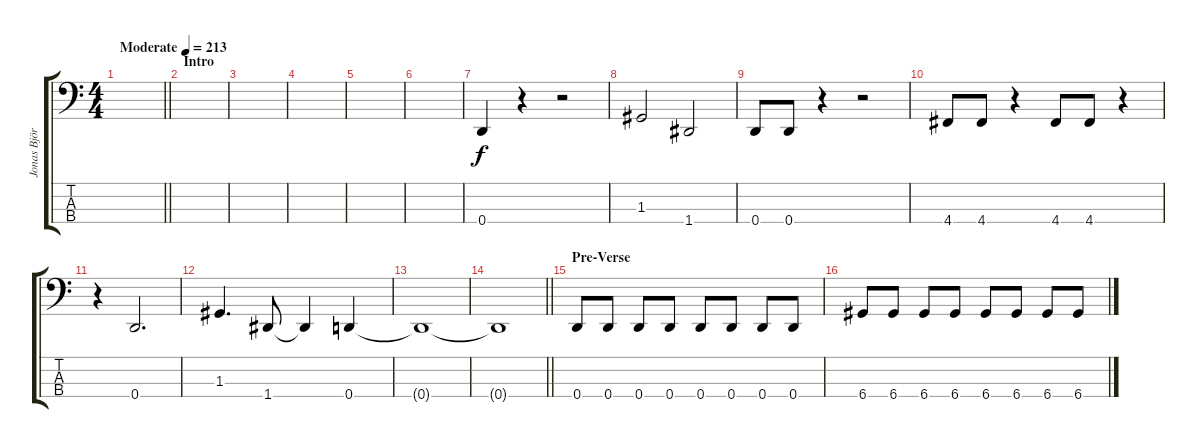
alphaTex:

\track ("Jonas Björler" "Jonas Björ") {instrument electricbassfinger}
\staff {score tabs}
\tuning (F2 C2 G1 D1) {hide}
\ts (4 4)
\tempo (213 "Moderate")
\clef f4
\barLineRight lightlight
\ks c
|
\section ("" "Intro")
|
|
|
|
|
0.4.4 r.4 r.2 |
1.3.2 1.4.2 |
0.4.8 0.4.8 r.4 r.2 |
4.4.8 4.4.8 r.4 4.4.8 4.4.8 r.4 |
r.4 0.4.2{d} |
1.3.4{d} 1.4.8 1.4{t}.4 0.4.4 |
0.4{t}.1 |
\barLineRight lightlight
0.4{t}.1 |
\section ("" "Pre-Verse")
0.4.8 0.4.8 0.4.8 0.4.8 0.4.8 0.4.8 0.4.8 0.4.8 |
6.4.8 6.4.8 6.4.8 6.4.8 6.4.8 6.4.8 6.4.8 6.4.8
